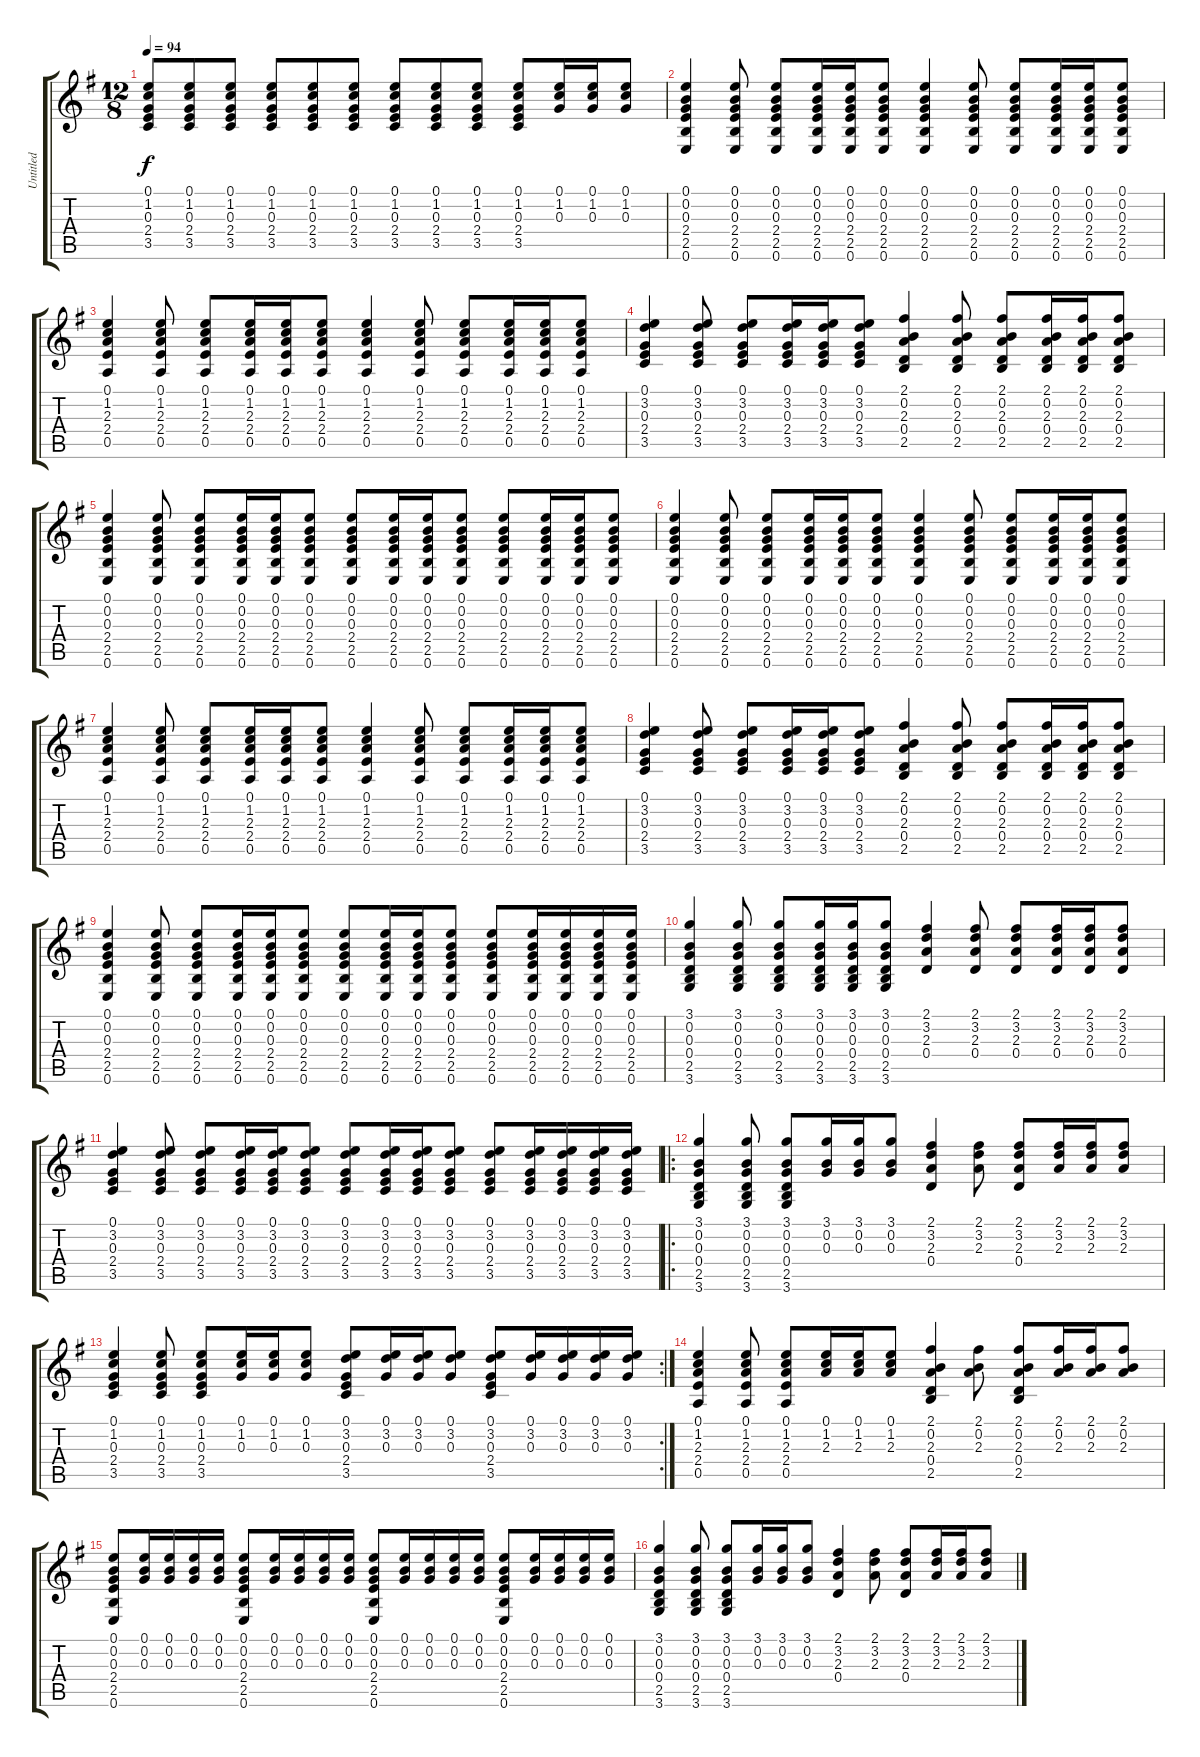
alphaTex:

\track ("Untitled" "Untitled") {instrument acousticguitarnylon}
\staff {score tabs}
\tuning (E4 B3 G3 D3 A2 E2) {hide}
\ts (12 8)
\tempo 94
\clef g2
\ks g
(0.1 1.2 0.3 2.4 3.5).8{dy f} (0.1 1.2 0.3 2.4 3.5).8 (0.1 1.2 0.3 2.4 3.5).8 (0.1 1.2 0.3 2.4 3.5).8 (0.1 1.2 0.3 2.4 3.5).8 (0.1 1.2 0.3 2.4 3.5).8 (0.1 1.2 0.3 2.4 3.5).8 (0.1 1.2 0.3 2.4 3.5).8 (0.1 1.2 0.3 2.4 3.5).8 (0.1 1.2 0.3 2.4 3.5).8 (0.1 1.2 0.3).16 (0.1 1.2 0.3).16 (0.1 1.2 0.3).8 |
(0.1 0.2 0.3 2.4 2.5 0.6).4 (0.1 0.2 0.3 2.4 2.5 0.6).8 (0.1 0.2 0.3 2.4 2.5 0.6).8 (0.1 0.2 0.3 2.4 2.5 0.6).16 (0.1 0.2 0.3 2.4 2.5 0.6).16 (0.1 0.2 0.3 2.4 2.5 0.6).8 (0.1 0.2 0.3 2.4 2.5 0.6).4 (0.1 0.2 0.3 2.4 2.5 0.6).8 (0.1 0.2 0.3 2.4 2.5 0.6).8 (0.1 0.2 0.3 2.4 2.5 0.6).16 (0.1 0.2 0.3 2.4 2.5 0.6).16 (0.1 0.2 0.3 2.4 2.5 0.6).8 |
(0.1 1.2 2.3 2.4 0.5).4 (0.1 1.2 2.3 2.4 0.5).8 (0.1 1.2 2.3 2.4 0.5).8 (0.1 1.2 2.3 2.4 0.5).16 (0.1 1.2 2.3 2.4 0.5).16 (0.1 1.2 2.3 2.4 0.5).8 (0.1 1.2 2.3 2.4 0.5).4 (0.1 1.2 2.3 2.4 0.5).8 (0.1 1.2 2.3 2.4 0.5).8 (0.1 1.2 2.3 2.4 0.5).16 (0.1 1.2 2.3 2.4 0.5).16 (0.1 1.2 2.3 2.4 0.5).8 |
(0.1 3.2 0.3 2.4 3.5).4 (0.1 3.2 0.3 2.4 3.5).8 (0.1 3.2 0.3 2.4 3.5).8 (0.1 3.2 0.3 2.4 3.5).16 (0.1 3.2 0.3 2.4 3.5).16 (0.1 3.2 0.3 2.4 3.5).8 (2.1 0.2 2.3 0.4 2.5).4 (2.1 0.2 2.3 0.4 2.5).8 (2.1 0.2 2.3 0.4 2.5).8 (2.1 0.2 2.3 0.4 2.5).16 (2.1 0.2 2.3 0.4 2.5).16 (2.1 0.2 2.3 0.4 2.5).8 |
(0.1 0.2 0.3 2.4 2.5 0.6).4 (0.1 0.2 0.3 2.4 2.5 0.6).8 (0.1 0.2 0.3 2.4 2.5 0.6).8 (0.1 0.2 0.3 2.4 2.5 0.6).16 (0.1 0.2 0.3 2.4 2.5 0.6).16 (0.1 0.2 0.3 2.4 2.5 0.6).8 (0.1 0.2 0.3 2.4 2.5 0.6).8 (0.1 0.2 0.3 2.4 2.5 0.6).16 (0.1 0.2 0.3 2.4 2.5 0.6).16 (0.1 0.2 0.3 2.4 2.5 0.6).8 (0.1 0.2 0.3 2.4 2.5 0.6).8 (0.1 0.2 0.3 2.4 2.5 0.6).16 (0.1 0.2 0.3 2.4 2.5 0.6).16 (0.1 0.2 0.3 2.4 2.5 0.6).8 |
(0.1 0.2 0.3 2.4 2.5 0.6).4 (0.1 0.2 0.3 2.4 2.5 0.6).8 (0.1 0.2 0.3 2.4 2.5 0.6).8 (0.1 0.2 0.3 2.4 2.5 0.6).16 (0.1 0.2 0.3 2.4 2.5 0.6).16 (0.1 0.2 0.3 2.4 2.5 0.6).8 (0.1 0.2 0.3 2.4 2.5 0.6).4 (0.1 0.2 0.3 2.4 2.5 0.6).8 (0.1 0.2 0.3 2.4 2.5 0.6).8 (0.1 0.2 0.3 2.4 2.5 0.6).16 (0.1 0.2 0.3 2.4 2.5 0.6).16 (0.1 0.2 0.3 2.4 2.5 0.6).8 |
(0.1 1.2 2.3 2.4 0.5).4 (0.1 1.2 2.3 2.4 0.5).8 (0.1 1.2 2.3 2.4 0.5).8 (0.1 1.2 2.3 2.4 0.5).16 (0.1 1.2 2.3 2.4 0.5).16 (0.1 1.2 2.3 2.4 0.5).8 (0.1 1.2 2.3 2.4 0.5).4 (0.1 1.2 2.3 2.4 0.5).8 (0.1 1.2 2.3 2.4 0.5).8 (0.1 1.2 2.3 2.4 0.5).16 (0.1 1.2 2.3 2.4 0.5).16 (0.1 1.2 2.3 2.4 0.5).8 |
(0.1 3.2 0.3 2.4 3.5).4 (0.1 3.2 0.3 2.4 3.5).8 (0.1 3.2 0.3 2.4 3.5).8 (0.1 3.2 0.3 2.4 3.5).16 (0.1 3.2 0.3 2.4 3.5).16 (0.1 3.2 0.3 2.4 3.5).8 (2.1 0.2 2.3 0.4 2.5).4 (2.1 0.2 2.3 0.4 2.5).8 (2.1 0.2 2.3 0.4 2.5).8 (2.1 0.2 2.3 0.4 2.5).16 (2.1 0.2 2.3 0.4 2.5).16 (2.1 0.2 2.3 0.4 2.5).8 |
(0.1 0.2 0.3 2.4 2.5 0.6).4 (0.1 0.2 0.3 2.4 2.5 0.6).8 (0.1 0.2 0.3 2.4 2.5 0.6).8 (0.1 0.2 0.3 2.4 2.5 0.6).16 (0.1 0.2 0.3 2.4 2.5 0.6).16 (0.1 0.2 0.3 2.4 2.5 0.6).8 (0.1 0.2 0.3 2.4 2.5 0.6).8 (0.1 0.2 0.3 2.4 2.5 0.6).16 (0.1 0.2 0.3 2.4 2.5 0.6).16 (0.1 0.2 0.3 2.4 2.5 0.6).8 (0.1 0.2 0.3 2.4 2.5 0.6).8 (0.1 0.2 0.3 2.4 2.5 0.6).16 (0.1 0.2 0.3 2.4 2.5 0.6).16 (0.1 0.2 0.3 2.4 2.5 0.6).16 (0.1 0.2 0.3 2.4 2.5 0.6).16 |
(3.1 0.2 0.3 0.4 2.5 3.6).4 (3.1 0.2 0.3 0.4 2.5 3.6).8 (3.1 0.2 0.3 0.4 2.5 3.6).8 (3.1 0.2 0.3 0.4 2.5 3.6).16 (3.1 0.2 0.3 0.4 2.5 3.6).16 (3.1 0.2 0.3 0.4 2.5 3.6).8 (2.1 3.2 2.3 0.4).4 (2.1 3.2 2.3 0.4).8 (2.1 3.2 2.3 0.4).8 (2.1 3.2 2.3 0.4).16 (2.1 3.2 2.3 0.4).16 (2.1 3.2 2.3 0.4).8 |
(0.1 3.2 0.3 2.4 3.5).4 (0.1 3.2 0.3 2.4 3.5).8 (0.1 3.2 0.3 2.4 3.5).8 (0.1 3.2 0.3 2.4 3.5).16 (0.1 3.2 0.3 2.4 3.5).16 (0.1 3.2 0.3 2.4 3.5).8 (0.1 3.2 0.3 2.4 3.5).8 (0.1 3.2 0.3 2.4 3.5).16 (0.1 3.2 0.3 2.4 3.5).16 (0.1 3.2 0.3 2.4 3.5).8 (0.1 3.2 0.3 2.4 3.5).8 (0.1 3.2 0.3 2.4 3.5).16 (0.1 3.2 0.3 2.4 3.5).16 (0.1 3.2 0.3 2.4 3.5).16 (0.1 3.2 0.3 2.4 3.5).16 |
\ro
(3.1 0.2 0.3 0.4 2.5 3.6).4 (3.1 0.2 0.3 0.4 2.5 3.6).8 (3.1 0.2 0.3 0.4 2.5 3.6).8 (3.1 0.2 0.3).16 (3.1 0.2 0.3).16 (3.1 0.2 0.3).8 (2.1 3.2 2.3 0.4).4 (2.1 3.2 2.3).8 (2.1 3.2 2.3 0.4).8 (2.1 3.2 2.3).16 (2.1 3.2 2.3).16 (2.1 3.2 2.3).8 |
\rc 2
(0.1 1.2 0.3 2.4 3.5).4 (0.1 1.2 0.3 2.4 3.5).8 (0.1 1.2 0.3 2.4 3.5).8 (0.1 1.2 0.3).16 (0.1 1.2 0.3).16 (0.1 1.2 0.3).8 (0.1 3.2 0.3 2.4 3.5).8 (0.1 3.2 0.3).16 (0.1 3.2 0.3).16 (0.1 3.2 0.3).8 (0.1 3.2 0.3 2.4 3.5).8 (0.1 3.2 0.3).16 (0.1 3.2 0.3).16 (0.1 3.2 0.3).16 (0.1 3.2 0.3).16 |
(0.1 1.2 2.3 2.4 0.5).4 (0.1 1.2 2.3 2.4 0.5).8 (0.1 1.2 2.3 2.4 0.5).8 (0.1 1.2 2.3).16 (0.1 1.2 2.3).16 (0.1 1.2 2.3).8 (2.1 0.2 2.3 0.4 2.5).4 (2.1 0.2 2.3).8 (2.1 0.2 2.3 0.4 2.5).8 (2.1 0.2 2.3).16 (2.1 0.2 2.3).16 (2.1 0.2 2.3).8 |
(0.1 0.2 0.3 2.4 2.5 0.6).8 (0.1 0.2 0.3).16 (0.1 0.2 0.3).16 (0.1 0.2 0.3).16 (0.1 0.2 0.3).16 (0.1 0.2 0.3 2.4 2.5 0.6).8 (0.1 0.2 0.3).16 (0.1 0.2 0.3).16 (0.1 0.2 0.3).16 (0.1 0.2 0.3).16 (0.1 0.2 0.3 2.4 2.5 0.6).8 (0.1 0.2 0.3).16 (0.1 0.2 0.3).16 (0.1 0.2 0.3).16 (0.1 0.2 0.3).16 (0.1 0.2 0.3 2.4 2.5 0.6).8 (0.1 0.2 0.3).16 (0.1 0.2 0.3).16 (0.1 0.2 0.3).16 (0.1 0.2 0.3).16 |
(3.1 0.2 0.3 0.4 2.5 3.6).4 (3.1 0.2 0.3 0.4 2.5 3.6).8 (3.1 0.2 0.3 0.4 2.5 3.6).8 (3.1 0.2 0.3).16 (3.1 0.2 0.3).16 (3.1 0.2 0.3).8 (2.1 3.2 2.3 0.4).4 (2.1 3.2 2.3).8 (2.1 3.2 2.3 0.4).8 (2.1 3.2 2.3).16 (2.1 3.2 2.3).16 (2.1 3.2 2.3).8
